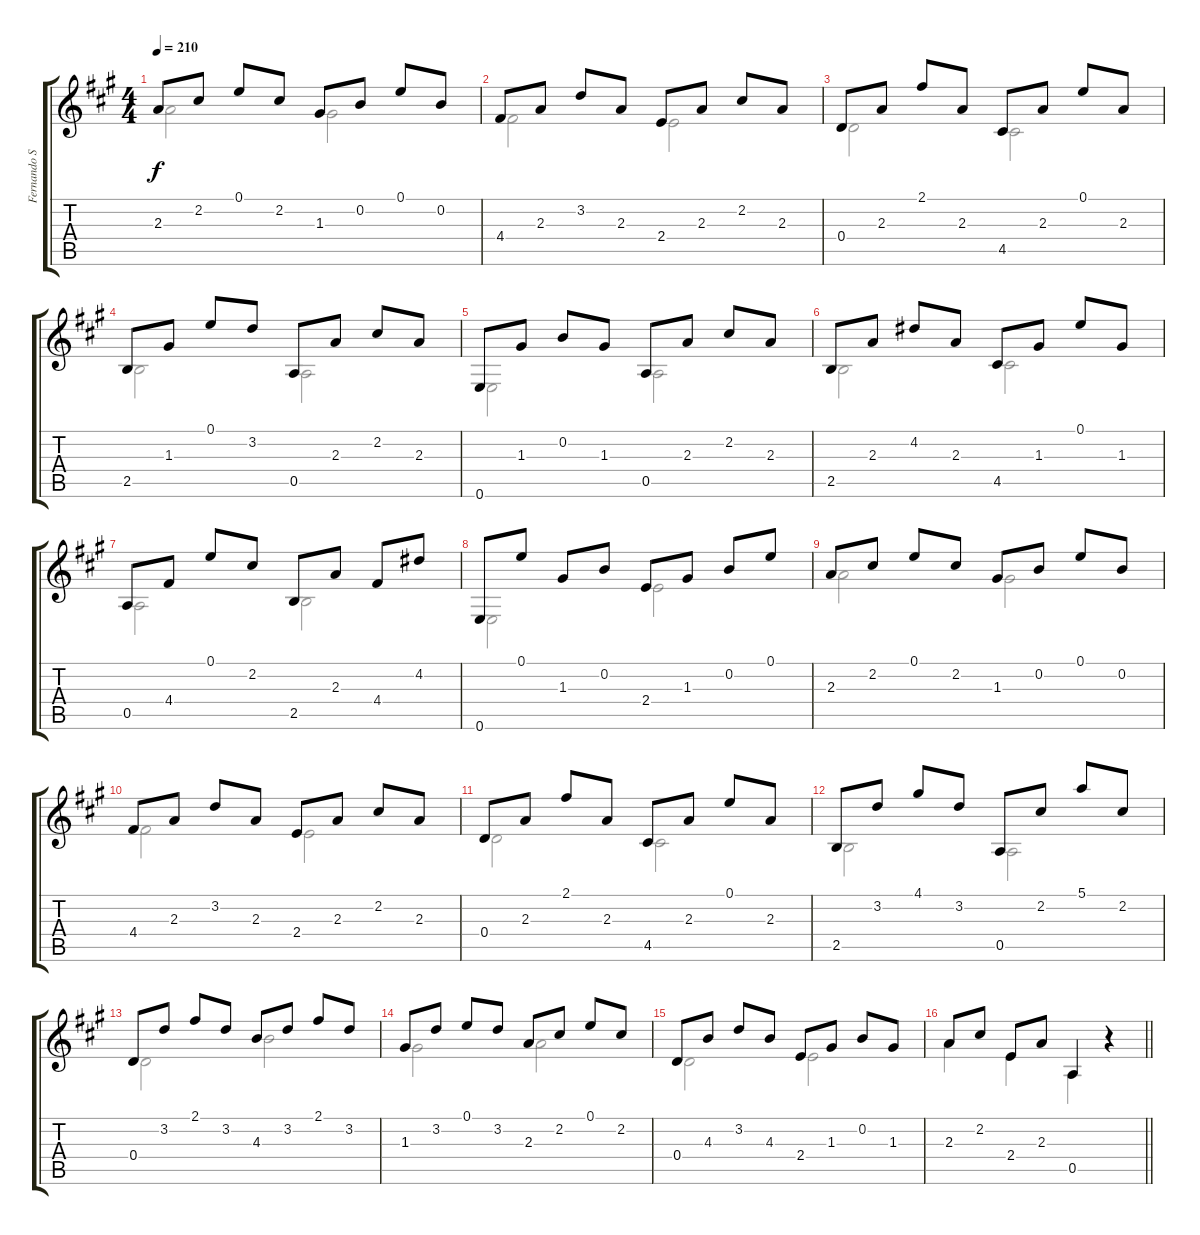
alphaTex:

\track ("Fernando Sor" "Fernando S") {instrument acousticguitarnylon}
\staff {score tabs}
\tuning (E4 B3 G3 D3 A2 E2) {hide}
\voice
\ts (4 4)
\tempo 210
\clef g2
\ks a
2.3.8{dy f instrument acousticguitarnylon} 2.2.8 0.1.8 2.2.8 1.3.8 0.2.8 0.1.8 0.2.8 |
4.4.8 2.3.8 3.2.8 2.3.8 2.4.8 2.3.8 2.2.8 2.3.8 |
0.4.8 2.3.8 2.1.8 2.3.8 4.5.8 2.3.8 0.1.8 2.3.8 |
2.5.8 1.3.8 0.1.8 3.2.8 0.5.8 2.3.8 2.2.8 2.3.8 |
0.6.8 1.3.8 0.2.8 1.3.8 0.5.8 2.3.8 2.2.8 2.3.8 |
2.5.8 2.3.8 4.2.8 2.3.8 4.5.8 1.3.8 0.1.8 1.3.8 |
0.5.8 4.4.8 0.1.8 2.2.8 2.5.8 2.3.8 4.4.8 4.2.8 |
0.6.8 0.1.8 1.3.8 0.2.8 2.4.8 1.3.8 0.2.8 0.1.8 |
2.3.8 2.2.8 0.1.8 2.2.8 1.3.8 0.2.8 0.1.8 0.2.8 |
4.4.8 2.3.8 3.2.8 2.3.8 2.4.8 2.3.8 2.2.8 2.3.8 |
0.4.8 2.3.8 2.1.8 2.3.8 4.5.8 2.3.8 0.1.8 2.3.8 |
2.5.8 3.2.8 4.1.8 3.2.8 0.5.8 2.2.8 5.1.8 2.2.8 |
0.4.8 3.2.8 2.1.8 3.2.8 4.3.8 3.2.8 2.1.8 3.2.8 |
1.3.8 3.2.8 0.1.8 3.2.8 2.3.8 2.2.8 0.1.8 2.2.8 |
0.4.8 4.3.8 3.2.8 4.3.8 2.4.8 1.3.8 0.2.8 1.3.8 |
\barLineRight lightlight
2.3.8 2.2.8 2.4.8 2.3.8 0.5.4 r.4
\voice
\clef g2
\ottava regular
\simile none
\ks a
2.3.2{dy f} 1.3.2 |
4.4.2 2.4.2 |
0.4.2 4.5.2 |
2.5.2 0.5.2 |
0.6.2 0.5.2 |
2.5.2 4.5.2 |
0.5.2 2.5.2 |
0.6.2 2.4.2 |
2.3.2 1.3.2 |
4.4.2 2.4.2 |
0.4.2 4.5.2 |
2.5.2 0.5.2 |
0.4.2 4.3.2 |
1.3.2 2.3.2 |
0.4.2 2.4.2 |
\barLineRight lightlight
2.3.4 2.4.4 0.5.4 r.4
